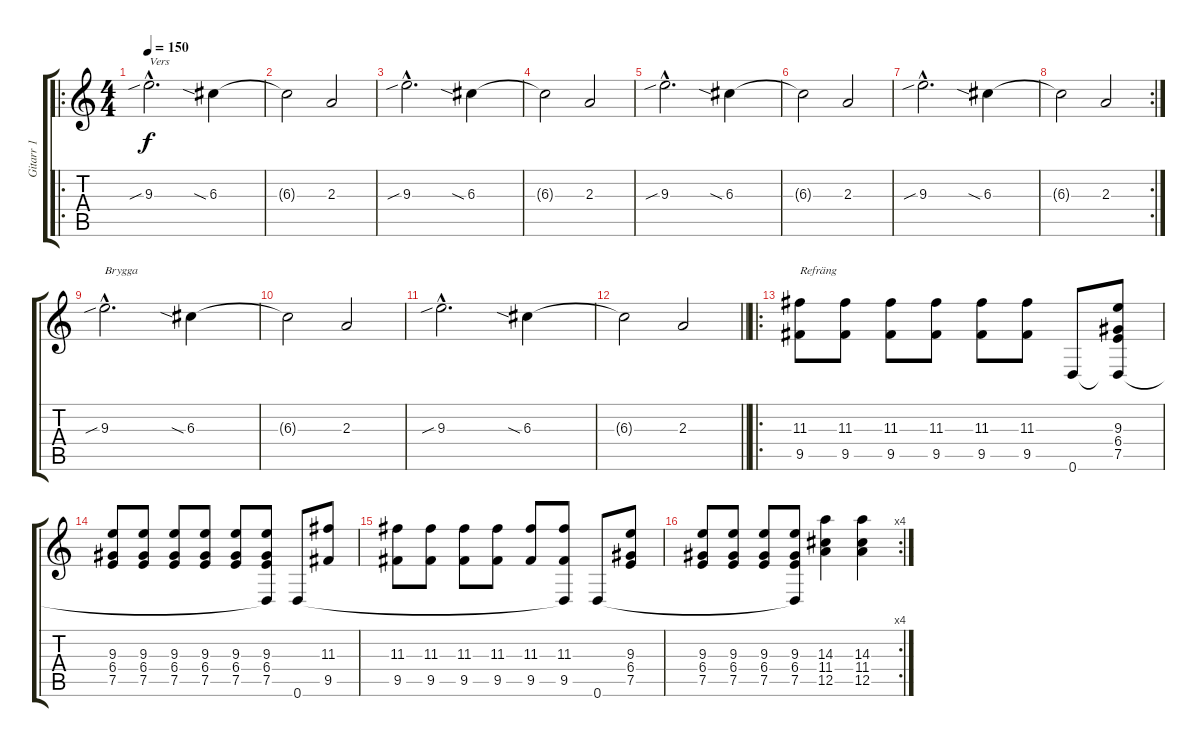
\track ("Gitarr 1" "Gitarr 1") {instrument distortionguitar}
\staff {score tabs}
\tuning (E4 B3 G3 D3 A2 D2) {hide}
\ro
\ts (4 4)
\tempo 150
\clef g2
\ks c
9.3{sib hac}.2{d txt "Vers" dy f} 6.3{sia}.4 |
6.3{t}.2 2.3.2 |
9.3{sib hac}.2{d} 6.3{sia}.4 |
6.3{t}.2 2.3.2 |
9.3{sib hac}.2{d} 6.3{sia}.4 |
6.3{t}.2 2.3.2 |
9.3{sib hac}.2{d} 6.3{sia}.4 |
\rc 2
6.3{t}.2 2.3.2 |
9.3{sib hac}.2{d txt "Brygga"} 6.3{sia}.4 |
6.3{t}.2 2.3.2 |
9.3{sib hac}.2{d} 6.3{sia}.4 |
\barLineRight lightlight
6.3{t}.2 2.3.2 |
\ro
(11.3 9.5).8{txt "Refräng"} (11.3 9.5).8 (11.3 9.5).8 (11.3 9.5).8 (11.3 9.5).8 (11.3 9.5).8 0.6.8 (9.3 6.4 7.5 0.6{t}).8 |
(9.3 6.4 7.5).8 (9.3 6.4 7.5).8 (9.3 6.4 7.5).8 (9.3 6.4 7.5).8 (9.3 6.4 7.5).8 (9.3 6.4 7.5 0.6{t}).8 0.6.8 (11.3 9.5).8 |
(11.3 9.5).8 (11.3 9.5).8 (11.3 9.5).8 (11.3 9.5).8 (11.3 9.5).8 (11.3 9.5 0.6{t}).8 0.6.8 (9.3 6.4 7.5).8 |
\rc 4
(9.3 6.4 7.5).8 (9.3 6.4 7.5).8 (9.3 6.4 7.5).8 (9.3 6.4 7.5 0.6{t}).8 (14.3 11.4 12.5).4 (14.3 11.4 12.5).4
